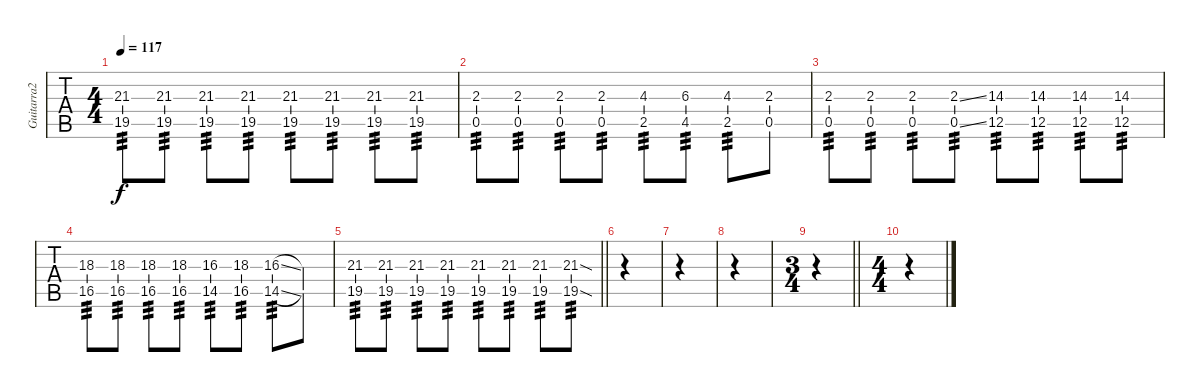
\track ("Guitarra2" "Guitarra2") {instrument distortionguitar}
\staff {tabs}
\tuning (D4 A3 F3 C3 G2 C2) {hide}
\ts (4 4)
\tempo 117
\clef g2
\ks c
(21.3 19.5).8{tp 3 dy f} (21.3 19.5).8{tp 3} (21.3 19.5).8{tp 3} (21.3 19.5).8{tp 3} (21.3 19.5).8{tp 3} (21.3 19.5).8{tp 3} (21.3 19.5).8{tp 3} (21.3 19.5).8{tp 3} |
(2.3 0.5).8{tp 3} (2.3 0.5).8{tp 3} (2.3 0.5).8{tp 3} (2.3 0.5).8{tp 3} (4.3 2.5).8{tp 3} (6.3 4.5).8{tp 3} (4.3 2.5).8{tp 3} (2.3 0.5).8 |
(2.3 0.5).8{tp 3} (2.3 0.5).8{tp 3} (2.3 0.5).8{tp 3} (2.3{ss} 0.5{ss}).8{tp 3} (14.3 12.5).8{tp 3} (14.3 12.5).8{tp 3} (14.3 12.5).8{tp 3} (14.3 12.5).8{tp 3} |
(18.3 16.5).8{tp 3} (18.3 16.5).8{tp 3} (18.3 16.5).8{tp 3} (18.3 16.5).8{tp 3} (16.3 14.5).8{tp 3} (18.3 16.5).8{tp 3} (16.3{ss} 14.5{ss}).8{tp 3} (16.3{t} 14.5{t}).8 |
\barLineRight lightlight
(21.3 19.5).8{tp 3} (21.3 19.5).8{tp 3} (21.3 19.5).8{tp 3} (21.3 19.5).8{tp 3} (21.3 19.5).8{tp 3} (21.3 19.5).8{tp 3} (21.3 19.5).8{tp 3} (21.3{sod} 19.5{sod}).8{tp 3} |
|
|
|
\ts (3 4)
\barLineRight lightlight
|
\ts (4 4)
